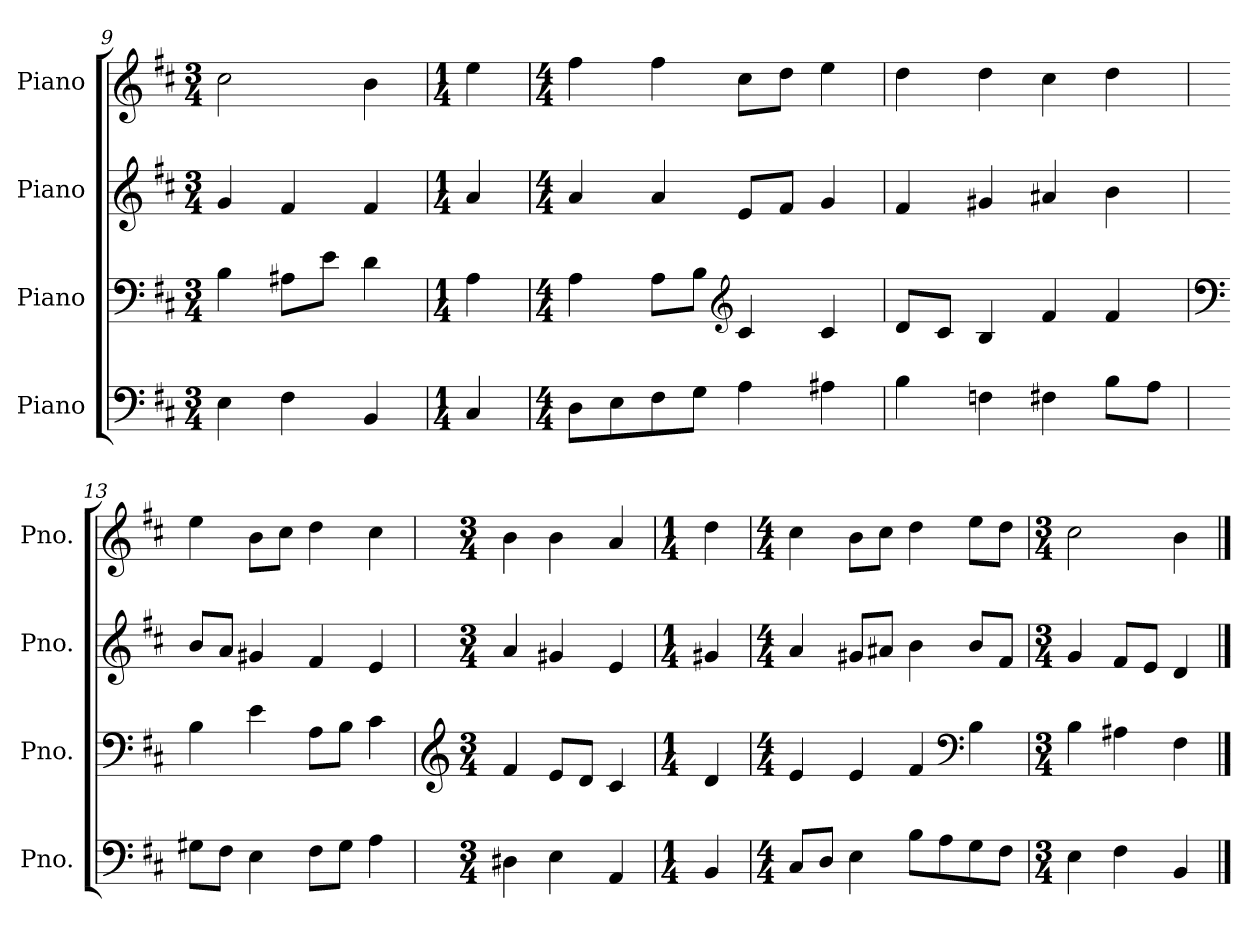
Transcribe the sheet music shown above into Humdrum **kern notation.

**kern	**kern	**kern	**kern
*part4	*part3	*part2	*part1
*staff4	*staff3	*staff2	*staff1
*I"Piano	*I"Piano	*I"Piano	*I"Piano
*I'Pno.	*I'Pno.	*I'Pno.	*I'Pno.
*clefF4	*clefF4	*clefG2	*clefG2
*k[f#c#]	*k[f#c#]	*k[f#c#]	*k[f#c#]
*M3/4	*M3/4	*M3/4	*M3/4
=9	=9	=9	=9
4E\	4B\	4g/	2cc#\
4F#\	8A#X\L	4f#/	.
.	8e\J	.	.
4BB/	4d\	4f#/	4b\
=10	=10	=10	=10
*M1/4	*M1/4	*M1/4	*M1/4
4C#/	4A\	4a/	4ee\
=11	=11	=11	=11
*M4/4	*M4/4	*M4/4	*M4/4
8D\L	4A\	4a/	4ff#\
8E\	.	.	.
8F#\	8A\L	4a/	4ff#\
8G\J	8B\J	.	.
*	*clefG2	*	*
4A\	4c#/	8e/L	8cc#\L
.	.	8f#/J	8dd\J
4A#X\	4c#/	4g/	4ee\
!!LO:LB:g=z
=12	=12	=12	=12
4B\	8d/L	4f#/	4dd\
.	8c#/J	.	.
4Fn\	4B/	4g#X/	4dd\
4F#X\	4f#/	4a#X/	4cc#\
8B\L	4f#/	4b\	4dd\
8A\J	.	.	.
=13	=13	=13	=13
*	*clefF4	*	*
8G#X\L	4B\	8b/L	4ee\
8F#\J	.	8a/J	.
4E\	4e\	4g#X/	8b\L
.	.	.	8cc#\J
8F#\L	8A\L	4f#/	4dd\
8G#\J	8B\J	.	.
4A\	4c#\	4e/	4cc#\
=14	=14	=14	=14
*	*clefG2	*	*
*M3/4	*M3/4	*M3/4	*M3/4
4D#X\	4f#/	4a/	4b\
4E\	8e/L	4g#X/	4b\
.	8d/J	.	.
4AA/	4c#/	4e/	4a/
=15	=15	=15	=15
*M1/4	*M1/4	*M1/4	*M1/4
4BB/	4d/	4g#X/	4dd\
=16	=16	=16	=16
*M4/4	*M4/4	*M4/4	*M4/4
8C#/L	4e/	4a/	4cc#\
8D/J	.	.	.
4E\	4e/	8g#X/L	8b\L
.	.	8a#X/J	8cc#\J
8B\L	4f#/	4b\	4dd\
8A\	.	.	.
*	*clefF4	*	*
8G\	4B\	8b/L	8ee\L
8F#\J	.	8f#/J	8dd\J
!!LO:PB:g=z
=17	=17	=17	=17
*M3/4	*M3/4	*M3/4	*M3/4
4E\	4B\	4g/	2cc#\
4F#\	4A#X\	8f#/L	.
.	.	8e/J	.
4BB/	4F#\	4d/	4b\
==	==	==	==
*-	*-	*-	*-
